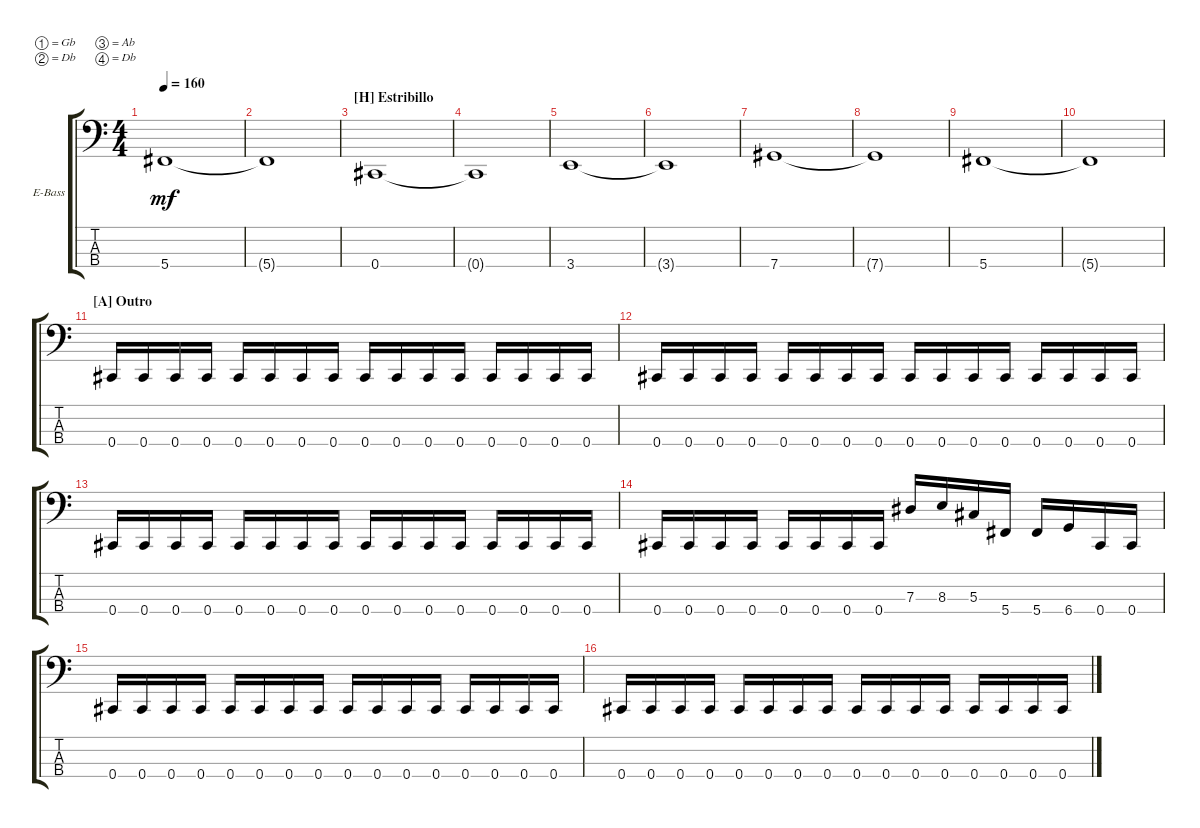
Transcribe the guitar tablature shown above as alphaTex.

\bracketExtendMode groupsimilarinstruments
\firstSystemTrackNameOrientation horizontal
\otherSystemsTrackNameOrientation horizontal
\track ("Paolo Gregoletto" "E-Bass") {instrument electricbassfinger}
\staff {score tabs}
\tuning (Gb2 Db2 Ab1 Db1)
\ts (4 4)
\tempo 160
\clef f4
\ks c
5.4.1{dy mf} |
5.4{t}.1 |
\section ("H" "Estribillo")
0.4.1 |
0.4{t}.1 |
3.4.1 |
3.4{t}.1 |
7.4.1 |
7.4{t}.1 |
5.4.1 |
5.4{t}.1 |
\section ("A" "Outro")
0.4.16 0.4.16 0.4.16 0.4.16 0.4.16 0.4.16 0.4.16 0.4.16 0.4.16 0.4.16 0.4.16 0.4.16 0.4.16 0.4.16 0.4.16 0.4.16 |
0.4.16 0.4.16 0.4.16 0.4.16 0.4.16 0.4.16 0.4.16 0.4.16 0.4.16 0.4.16 0.4.16 0.4.16 0.4.16 0.4.16 0.4.16 0.4.16 |
0.4.16 0.4.16 0.4.16 0.4.16 0.4.16 0.4.16 0.4.16 0.4.16 0.4.16 0.4.16 0.4.16 0.4.16 0.4.16 0.4.16 0.4.16 0.4.16 |
0.4.16 0.4.16 0.4.16 0.4.16 0.4.16 0.4.16 0.4.16 0.4.16 7.3.16 8.3.16 5.3.16 5.4.16 5.4.16 6.4.16 0.4.16 0.4.16 |
0.4.16 0.4.16 0.4.16 0.4.16 0.4.16 0.4.16 0.4.16 0.4.16 0.4.16 0.4.16 0.4.16 0.4.16 0.4.16 0.4.16 0.4.16 0.4.16 |
0.4.16 0.4.16 0.4.16 0.4.16 0.4.16 0.4.16 0.4.16 0.4.16 0.4.16 0.4.16 0.4.16 0.4.16 0.4.16 0.4.16 0.4.16 0.4.16
